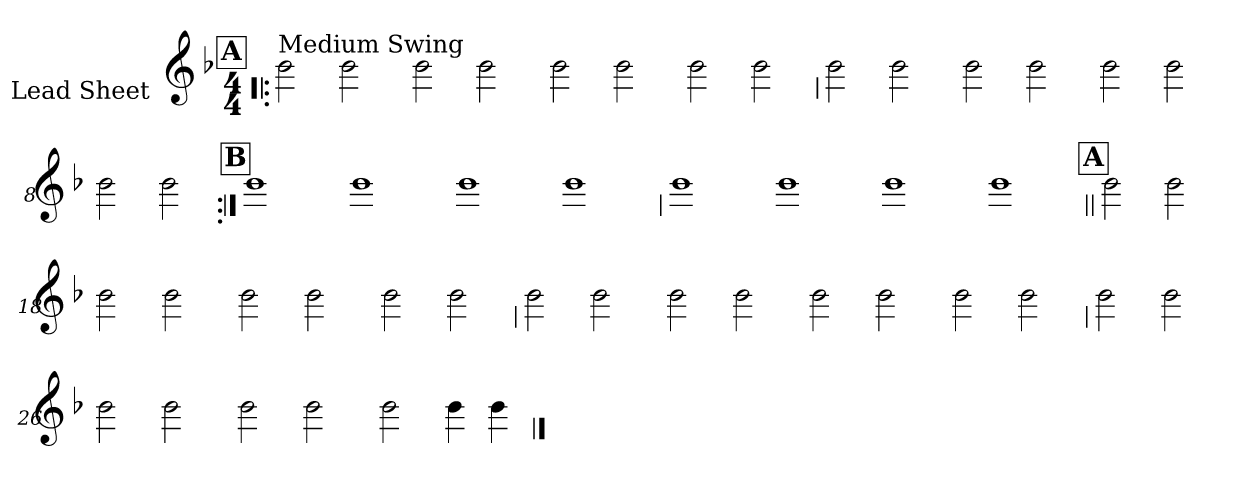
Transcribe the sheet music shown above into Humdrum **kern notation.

**kern
*part1
*staff1
*I"Lead Sheet
*stria0
*clefG2
*k[b-]
*F:
*M4/4
!!LO:REH:place=s1:a:t=A
=1!|:
!LO:TX:a:t=Medium Swing
2b-
2b-
=2-
2b-
2b-
=3-
2b-
2b-
=4-
2b-
2b-
!!LO:LB:g=z
=5
2b-
2b-
=6-
2b-
2b-
=7-
2b-
2b-
=8-
2b-
2b-
!!LO:LB:g=z
!!LO:REH:place=s1:a:t=B
=9:|!
1b-
=10-
1b-
=11-
1b-
=12-
1b-
!!LO:LB:g=z
=13
1b-
=14-
1b-
=15-
1b-
=16-
1b-
!!LO:LB:g=z
!!LO:REH:place=s1:a:t=A
=17||
2b-
2b-
=18-
2b-
2b-
=19-
2b-
2b-
=20-
2b-
2b-
!!LO:LB:g=z
=21
2b-
2b-
=22-
2b-
2b-
=23-
2b-
2b-
=24-
2b-
2b-
!!LO:LB:g=z
=25
2b-
2b-
=26-
2b-
2b-
=27-
2b-
2b-
=28-
2b-
4b-
4b-
==
*-
